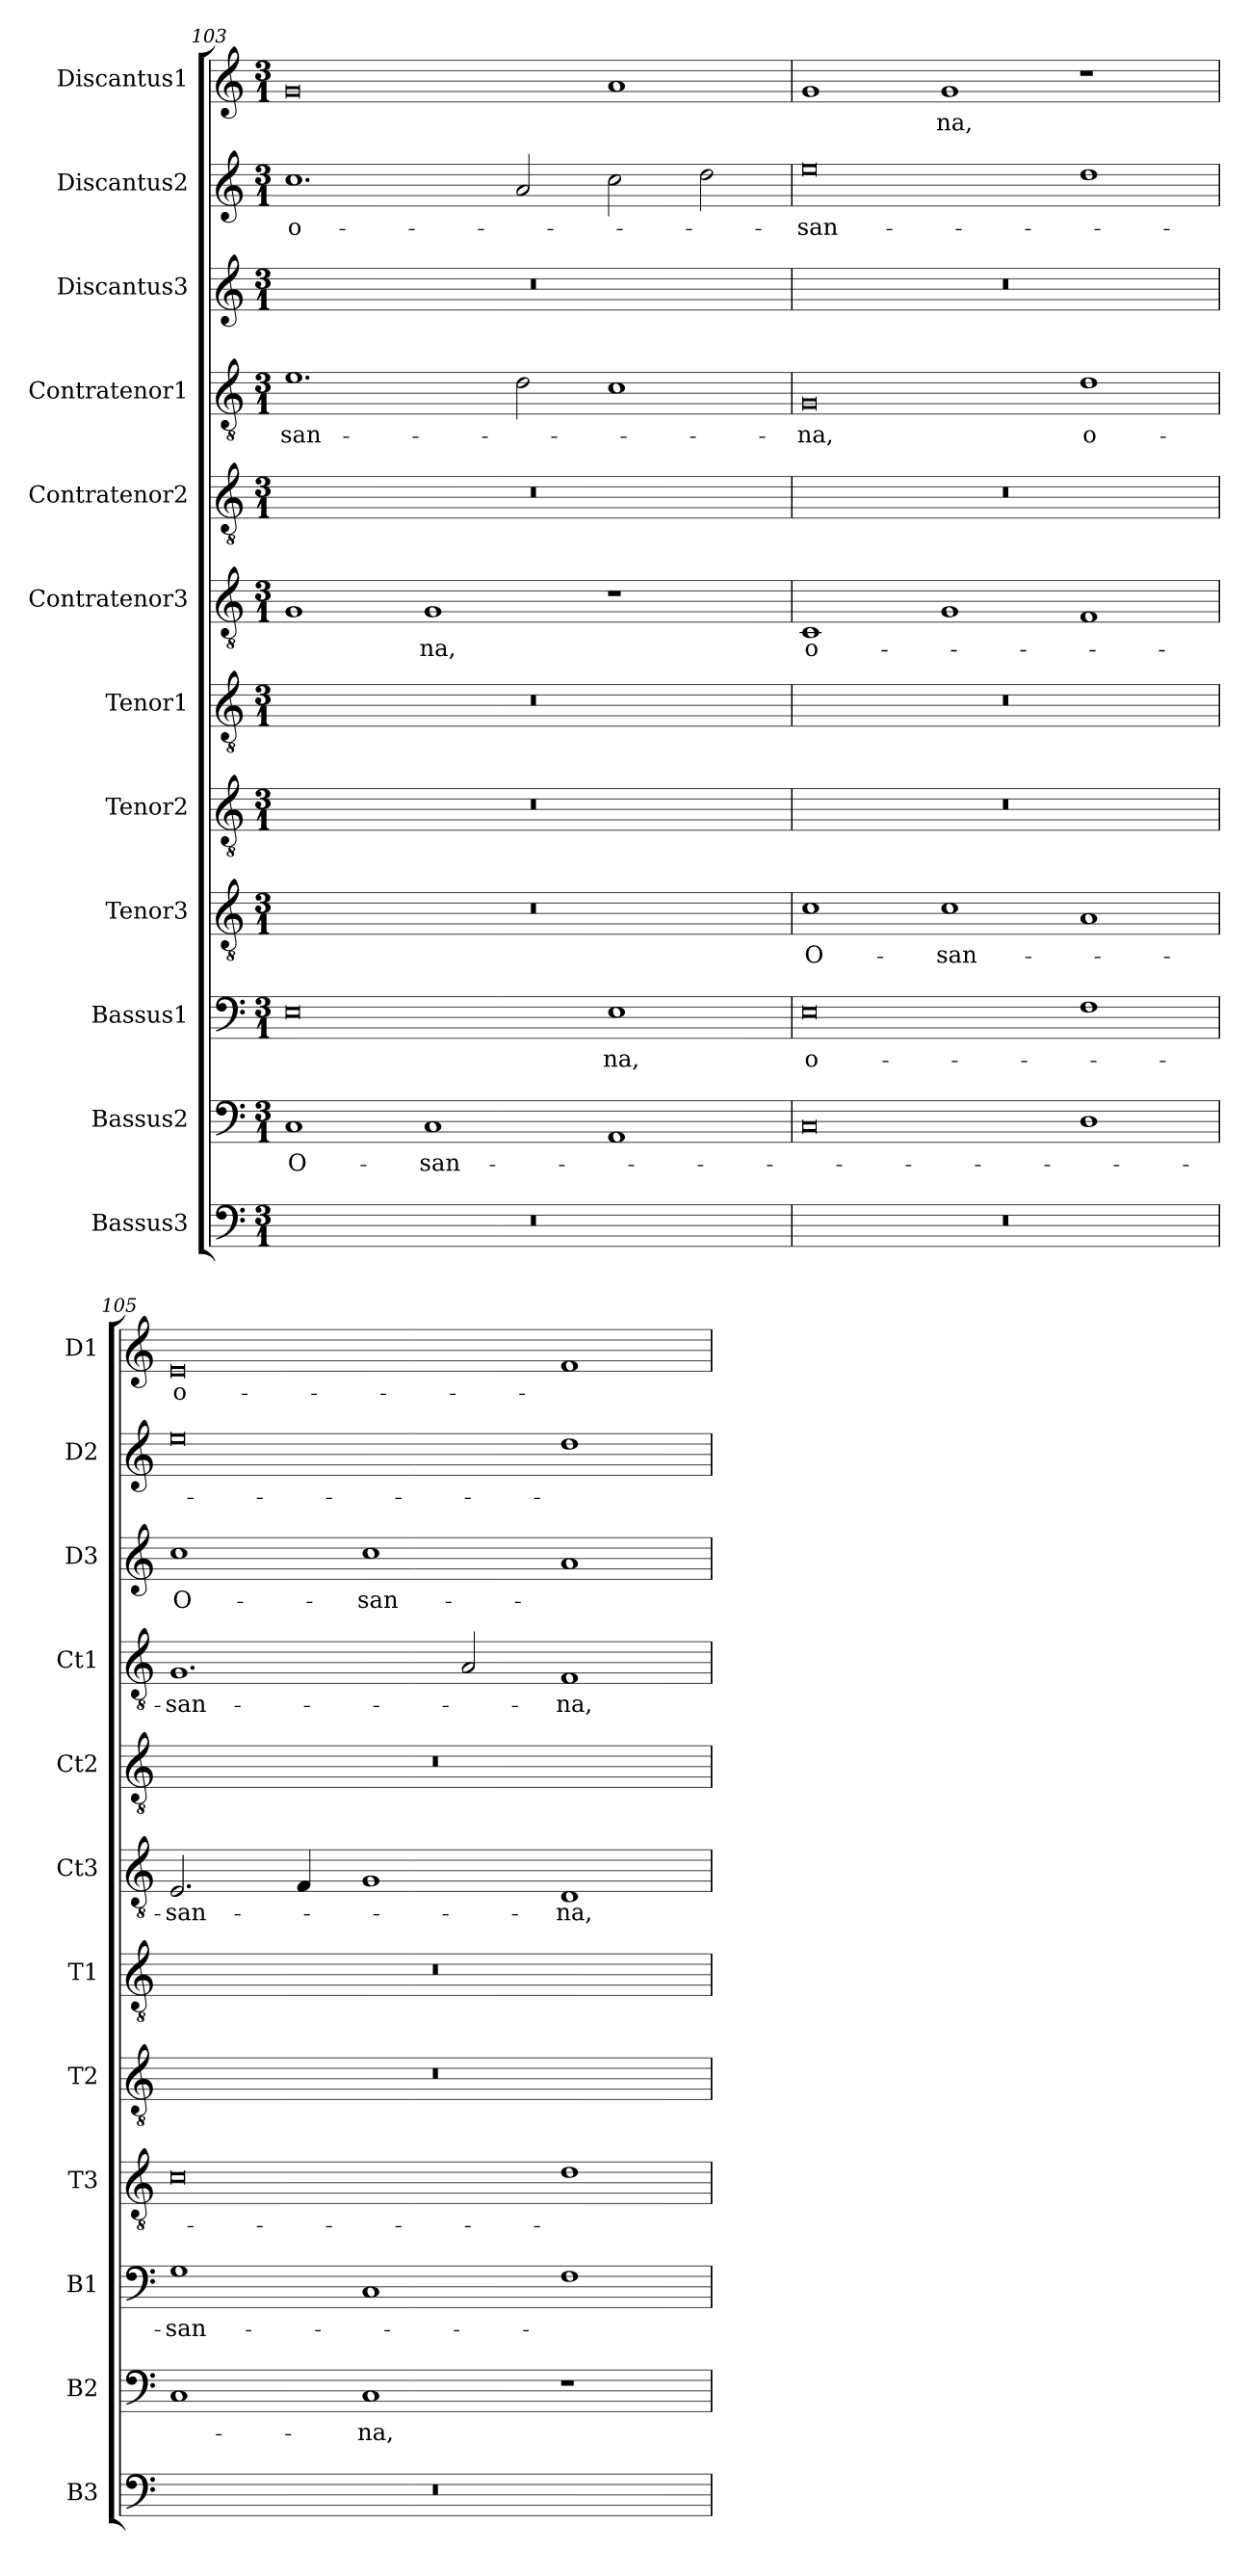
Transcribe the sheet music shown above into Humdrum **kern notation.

**kern	**kern	**text	**kern	**text	**kern	**text	**kern	**kern	**kern	**text	**kern	**kern	**text	**kern	**text	**kern	**text	**kern	**text
*part12	*part11	*part11	*part10	*part10	*part9	*part9	*part8	*part7	*part6	*part6	*part5	*part4	*part4	*part3	*part3	*part2	*part2	*part1	*part1
*staff12	*staff11	*staff11	*staff10	*staff10	*staff9	*staff9	*staff8	*staff7	*staff6	*staff6	*staff5	*staff4	*staff4	*staff3	*staff3	*staff2	*staff2	*staff1	*staff1
*I"Bassus3	*I"Bassus2	*	*I"Bassus1	*	*I"Tenor3	*	*I"Tenor2	*I"Tenor1	*I"Contratenor3	*	*I"Contratenor2	*I"Contratenor1	*	*I"Discantus3	*	*I"Discantus2	*	*I"Discantus1	*
*I'B3	*I'B2	*	*I'B1	*	*I'T3	*	*I'T2	*I'T1	*I'Ct3	*	*I'Ct2	*I'Ct1	*	*I'D3	*	*I'D2	*	*I'D1	*
*clefF4	*clefF4	*	*clefF4	*	*clefGv2	*	*clefGv2	*clefGv2	*clefGv2	*	*clefGv2	*clefGv2	*	*clefG2	*	*clefG2	*	*clefG2	*
*k[]	*k[]	*	*k[]	*	*k[]	*	*k[]	*k[]	*k[]	*	*k[]	*k[]	*	*k[]	*	*k[]	*	*k[]	*
*M3/1	*M3/1	*	*M3/1	*	*M3/1	*	*M3/1	*M3/1	*M3/1	*	*M3/1	*M3/1	*	*M3/1	*	*M3/1	*	*M3/1	*
=103	=103	=103	=103	=103	=103	=103	=103	=103	=103	=103	=103	=103	=103	=103	=103	=103	=103	=103	=103
0.r	1C	O-	0E	.	0.r	.	0.r	0.r	1G	.	0.r	1.e	-san-	0.r	.	1.cc	o-	0g	.
.	1C	-san-	.	.	.	.	.	.	1G	-na,	.	.	.	.	.	.	.	.	.
.	.	.	.	.	.	.	.	.	.	.	.	2d	.	.	.	2a	.	.	.
.	1AA	.	1E	-na,	.	.	.	.	1r	.	.	1c	.	.	.	2cc	.	1a	.
.	.	.	.	.	.	.	.	.	.	.	.	.	.	.	.	2dd	.	.	.
=104	=104	=104	=104	=104	=104	=104	=104	=104	=104	=104	=104	=104	=104	=104	=104	=104	=104	=104	=104
0.r	0C	.	0E	o-	1c	O-	0.r	0.r	1C	o-	0.r	0G	-na,	0.r	.	0ee	-san-	1g	.
.	.	.	.	.	1c	-san-	.	.	1G	.	.	.	.	.	.	.	.	1g	-na,
.	1D	.	1F	.	1A	.	.	.	1F	.	.	1d	o-	.	.	1dd	.	1r	.
=105	=105	=105	=105	=105	=105	=105	=105	=105	=105	=105	=105	=105	=105	=105	=105	=105	=105	=105	=105
0.r	1C	.	1G	-san-	0c	.	0.r	0.r	2.E	-san-	0.r	1.G	-san-	1cc	O-	0ee	.	0e	o-
.	.	.	.	.	.	.	.	.	4F	.	.	.	.	.	.	.	.	.	.
.	1C	-na,	1C	.	.	.	.	.	1G	.	.	.	.	1cc	-san-	.	.	.	.
.	.	.	.	.	.	.	.	.	.	.	.	2A	.	.	.	.	.	.	.
.	1r	.	1F	.	1d	.	.	.	1D	-na,	.	1F	-na,	1a	.	1dd	.	1f	.
=	=	=	=	=	=	=	=	=	=	=	=	=	=	=	=	=	=	=	=
*-	*-	*-	*-	*-	*-	*-	*-	*-	*-	*-	*-	*-	*-	*-	*-	*-	*-	*-	*-
